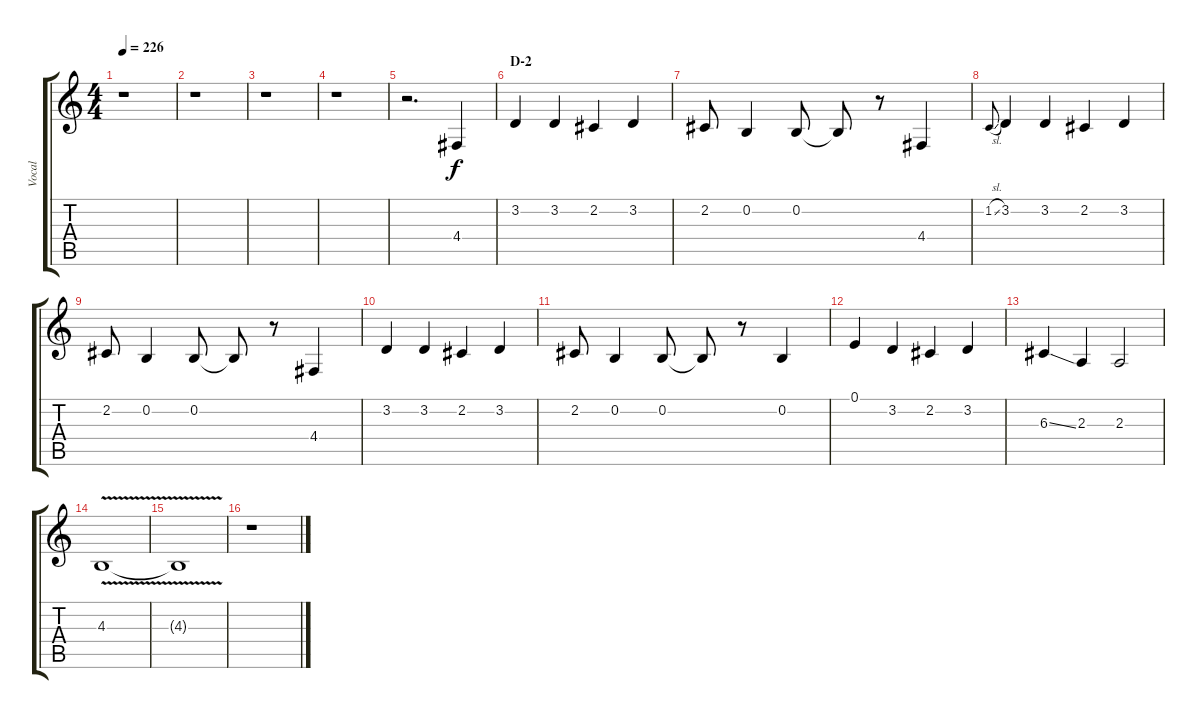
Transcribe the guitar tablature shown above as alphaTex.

\track ("Vocal" "Vocal") {instrument tenorsax}
\staff {score tabs}
\tuning (E4 B3 G3 D3 A2 E2) {hide}
\ts (4 4)
\tempo 226
\clef g2
\ks c
r.1{dy f} |
r.1 |
r.1 |
r.1 |
r.2{d} 4.4.4 |
\section ("" "D-2")
3.2.4 3.2.4 2.2.4 3.2.4 |
2.2.8 0.2.4 0.2.8 0.2{t}.8 r.8 4.4.4 |
1.2{sl}.8{gr onbeat} 3.2.4 3.2.4 2.2.4 3.2.4 |
2.2.8 0.2.4 0.2.8 0.2{t}.8 r.8 4.4.4 |
3.2.4 3.2.4 2.2.4 3.2.4 |
2.2.8 0.2.4 0.2.8 0.2{t}.8 r.8 0.2.4 |
0.1.4 3.2.4 2.2.4 3.2.4 |
6.3{ss}.4 2.3.4 2.3.2 |
4.3{v}.1 |
4.3{t}.1 |
r.1
